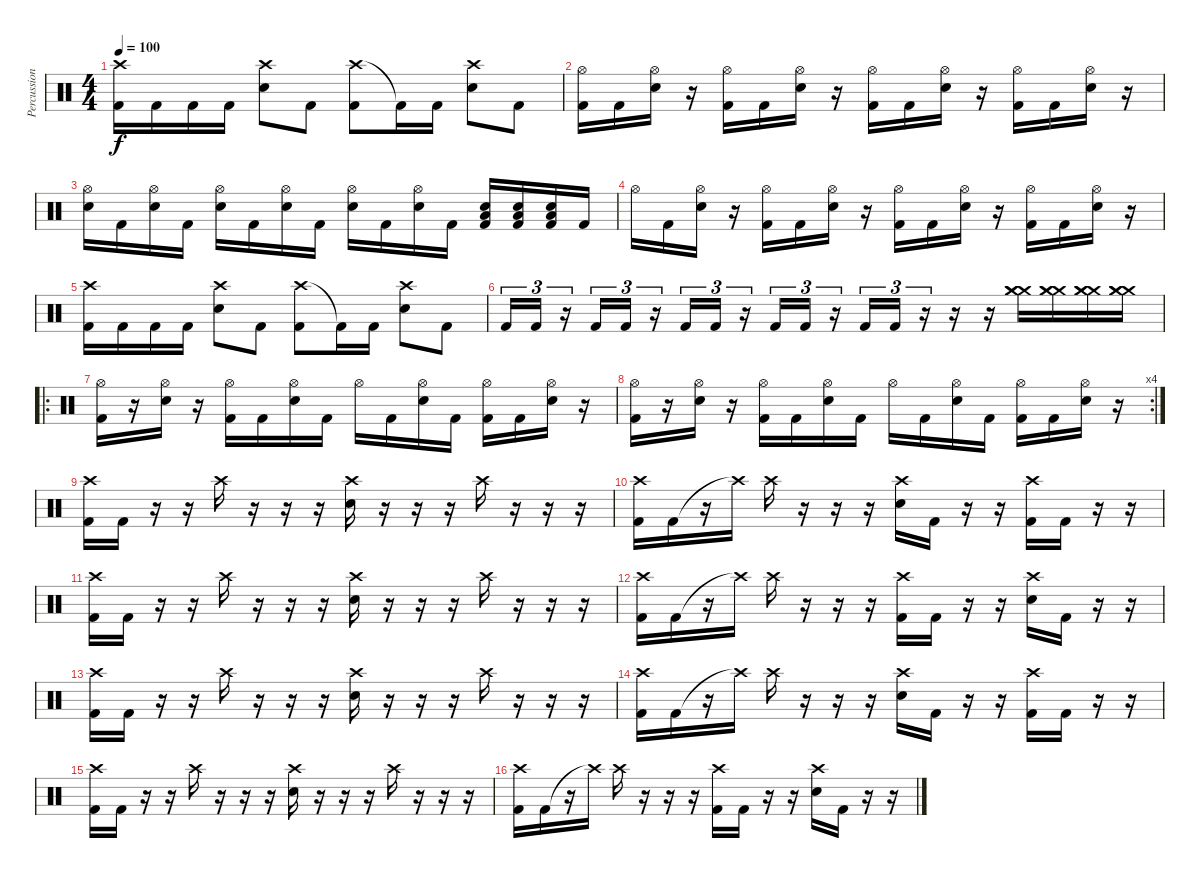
\track ("Percussion" "Percussion") {instrument percussion}
\staff {score}
\articulation defaults
\ts (4 4)
\tempo 100
\clef neutral
\ks c
("Crash high (hit)" "Kick (hit) 2").16{dy f} "Kick (hit) 2".16 "Kick (hit) 2".16 "Kick (hit) 2".16 ("Crash high (hit)" "Snare (hit) 2").8 "Kick (hit) 2".8 ("Crash high (hit)" "Kick (hit) 2").8 "Kick (hit) 2"{t}.16 "Kick (hit) 2".16 ("Crash high (hit)" "Snare (hit) 2").8 "Kick (hit) 2".8 |
("Hi-Hat (open)" "Kick (hit) 2").16 "Kick (hit) 2".16 ("Hi-Hat (open)" "Snare (hit) 2").16 r.16 ("Hi-Hat (open)" "Kick (hit) 2").16 "Kick (hit) 2".16 ("Hi-Hat (open)" "Snare (hit) 2").16 r.16 ("Hi-Hat (open)" "Kick (hit) 2").16 "Kick (hit) 2".16 ("Hi-Hat (open)" "Snare (hit) 2").16 r.16 ("Hi-Hat (open)" "Kick (hit) 2").16 "Kick (hit) 2".16 ("Hi-Hat (open)" "Snare (hit) 2").16 r.16 |
("Hi-Hat (open)" "Snare (hit) 2").16 "Kick (hit) 2".16 ("Hi-Hat (open)" "Snare (hit) 2").16 "Kick (hit) 2".16 ("Hi-Hat (open)" "Snare (hit) 2").16 "Kick (hit) 2".16 ("Hi-Hat (open)" "Snare (hit) 2").16 "Kick (hit) 2".16 ("Hi-Hat (open)" "Snare (hit) 2").16 "Kick (hit) 2".16 ("Hi-Hat (open)" "Snare (hit) 2").16 "Kick (hit) 2".16 ("Low Floor Tom (hit)" "Snare (hit) 2" "Kick (hit) 2").16 ("Low Floor Tom (hit)" "Snare (hit) 2" "Kick (hit) 2").16 ("Low Floor Tom (hit)" "Snare (hit) 2" "Kick (hit) 2").16 "Kick (hit) 2".16 |
"Hi-Hat (open)".16 "Kick (hit) 2".16 ("Hi-Hat (open)" "Snare (hit) 2").16 r.16 ("Hi-Hat (open)" "Kick (hit) 2").16 "Kick (hit) 2".16 ("Hi-Hat (open)" "Snare (hit) 2").16 r.16 ("Hi-Hat (open)" "Kick (hit) 2").16 "Kick (hit) 2".16 ("Hi-Hat (open)" "Snare (hit) 2").16 r.16 ("Hi-Hat (open)" "Kick (hit) 2").16 "Kick (hit) 2".16 ("Hi-Hat (open)" "Snare (hit) 2").16 r.16 |
("Crash high (hit)" "Kick (hit) 2").16 "Kick (hit) 2".16 "Kick (hit) 2".16 "Kick (hit) 2".16 ("Crash high (hit)" "Snare (hit) 2").8 "Kick (hit) 2".8 ("Crash high (hit)" "Kick (hit) 2").8 "Kick (hit) 2"{t}.16 "Kick (hit) 2".16 ("Crash high (hit)" "Snare (hit) 2").8 "Kick (hit) 2".8 |
"Kick (hit) 2".16{tu (3 2)} "Kick (hit) 2".16{tu (3 2)} r.16{tu (3 2)} "Kick (hit) 2".16{tu (3 2)} "Kick (hit) 2".16{tu (3 2)} r.16{tu (3 2)} "Kick (hit) 2".16{tu (3 2)} "Kick (hit) 2".16{tu (3 2)} r.16{tu (3 2)} "Kick (hit) 2".16{tu (3 2)} "Kick (hit) 2".16{tu (3 2)} r.16{tu (3 2)} "Kick (hit) 2".16{tu (3 2)} "Kick (hit) 2".16{tu (3 2)} r.16{tu (3 2)} r.16 r.16 ("Crash medium (hit)" "Crash medium (hit)" "Crash medium (hit)").16 ("Crash medium (hit)" "Crash medium (hit)" "Crash medium (hit)").16 ("Crash medium (hit)" "Crash medium (hit)" "Crash medium (hit)").16 ("Crash medium (hit)" "Crash medium (hit)" "Crash medium (hit)").16 |
\ro
("Hi-Hat (open)" "Kick (hit) 2").16 r.16 ("Hi-Hat (open)" "Snare (hit) 2").16 r.16 ("Hi-Hat (open)" "Kick (hit) 2").16 "Kick (hit) 2".16 ("Hi-Hat (open)" "Snare (hit) 2").16 "Kick (hit) 2".16 "Hi-Hat (open)".16 "Kick (hit) 2".16 ("Hi-Hat (open)" "Snare (hit) 2").16 "Kick (hit) 2".16 ("Hi-Hat (open)" "Kick (hit) 2").16 "Kick (hit) 2".16 ("Hi-Hat (open)" "Snare (hit) 2").16 r.16 |
\rc 4
("Hi-Hat (open)" "Kick (hit) 2").16 r.16 ("Hi-Hat (open)" "Snare (hit) 2").16 r.16 ("Hi-Hat (open)" "Kick (hit) 2").16 "Kick (hit) 2".16 ("Hi-Hat (open)" "Snare (hit) 2").16 "Kick (hit) 2".16 "Hi-Hat (open)".16 "Kick (hit) 2".16 ("Hi-Hat (open)" "Snare (hit) 2").16 "Kick (hit) 2".16 ("Hi-Hat (open)" "Kick (hit) 2").16 "Kick (hit) 2".16 ("Hi-Hat (open)" "Snare (hit) 2").16 r.16 |
("Crash high (hit)" "Kick (hit) 2").16 "Kick (hit) 2".16 r.16 r.16 "Crash high (hit)".16 r.16 r.16 r.16 ("Crash high (hit)" "Snare (hit) 2").16 r.16 r.16 r.16 "Crash high (hit)".16 r.16 r.16 r.16 |
("Crash high (hit)" "Kick (hit) 2").16 "Kick (hit) 2".16 r.16 "Crash high (hit)"{t}.16 "Crash high (hit)".16 r.16 r.16 r.16 ("Crash high (hit)" "Snare (hit) 2").16 "Kick (hit) 2".16 r.16 r.16 ("Crash high (hit)" "Kick (hit) 2").16 "Kick (hit) 2".16 r.16 r.16 |
("Crash high (hit)" "Kick (hit) 2").16 "Kick (hit) 2".16 r.16 r.16 "Crash high (hit)".16 r.16 r.16 r.16 ("Crash high (hit)" "Snare (hit) 2").16 r.16 r.16 r.16 "Crash high (hit)".16 r.16 r.16 r.16 |
("Crash high (hit)" "Kick (hit) 2").16 "Kick (hit) 2".16 r.16 "Crash high (hit)"{t}.16 "Crash high (hit)".16 r.16 r.16 r.16 ("Crash high (hit)" "Kick (hit) 2").16 "Kick (hit) 2".16 r.16 r.16 ("Crash high (hit)" "Snare (hit) 2").16 "Kick (hit) 2".16 r.16 r.16 |
("Crash high (hit)" "Kick (hit) 2").16 "Kick (hit) 2".16 r.16 r.16 "Crash high (hit)".16 r.16 r.16 r.16 ("Crash high (hit)" "Snare (hit) 2").16 r.16 r.16 r.16 "Crash high (hit)".16 r.16 r.16 r.16 |
("Crash high (hit)" "Kick (hit) 2").16 "Kick (hit) 2".16 r.16 "Crash high (hit)"{t}.16 "Crash high (hit)".16 r.16 r.16 r.16 ("Crash high (hit)" "Snare (hit) 2").16 "Kick (hit) 2".16 r.16 r.16 ("Crash high (hit)" "Kick (hit) 2").16 "Kick (hit) 2".16 r.16 r.16 |
("Crash high (hit)" "Kick (hit) 2").16 "Kick (hit) 2".16 r.16 r.16 "Crash high (hit)".16 r.16 r.16 r.16 ("Crash high (hit)" "Snare (hit) 2").16 r.16 r.16 r.16 "Crash high (hit)".16 r.16 r.16 r.16 |
("Crash high (hit)" "Kick (hit) 2").16 "Kick (hit) 2".16 r.16 "Crash high (hit)"{t}.16 "Crash high (hit)".16 r.16 r.16 r.16 ("Crash high (hit)" "Kick (hit) 2").16 "Kick (hit) 2".16 r.16 r.16 ("Crash high (hit)" "Snare (hit) 2").16 "Kick (hit) 2".16 r.16 r.16
